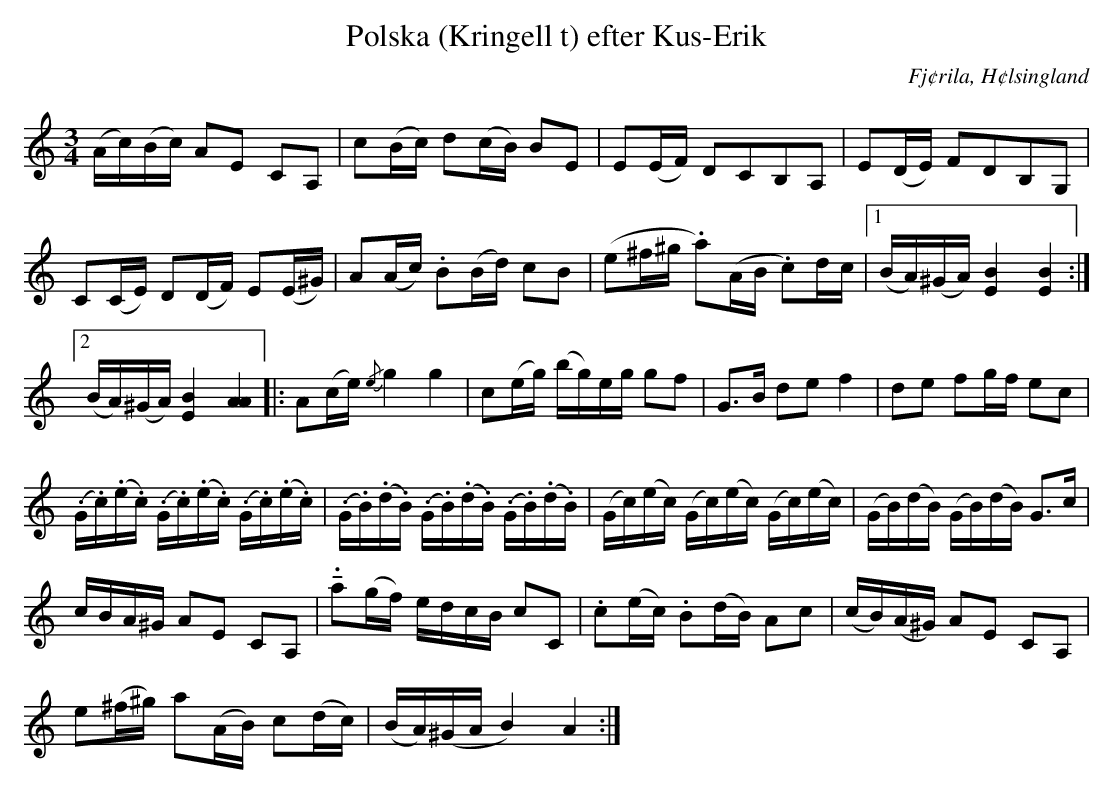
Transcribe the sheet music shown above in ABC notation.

X:1
T: Polska (Kringell t) efter Kus-Erik
O: Fj¢rila, H¢lsingland
M: 3/4
L: 1/16
K: Am
(Ac)(Bc) A2E2 C2A,2 | c2(Bc) d2(cB) B2E2 | E2(EF) D2C2B,2A,2 | E2(DE) F2D2B,2G,2 |
C2(CE) D2(DF) E2(E^G) | A2(Ac) .B2(Bd) c2B2 | (e2^f^g .a2)(AB .c2)dc |1 (BA)(^GA) [BE]4 [BE]4 :|2
(BA)(^GA) [BE]4 [AA]4 |: A2(ce) {/e}g4 g4 | c2(eg) (bg)eg g2f2 | G2>B2 d2e2 f4 | d2e2 f2gf e2c2 |
(.G.c)(.e.c) (.G.c)(.e.c) (.G.c)(.e.c) | (.G.B)(.d.B) (.G.B)(.d.B) (.G.B)(.d.B) | (Gc)(ec) (Gc)(ec) (Gc)(ec) | (GB)(dB) (GB)(dB) G2>c2 |
cBA^G A2E2 C2A,2 | !tenuto!.a2(gf) edcB c2C2 | .c2(ec) .B2(dB) A2c2 | (cB)(A^G) A2E2 C2A,2 |
e2(^f^g) a2(AB) c2(dc) | (BA)(^GA B4) A4 :|
